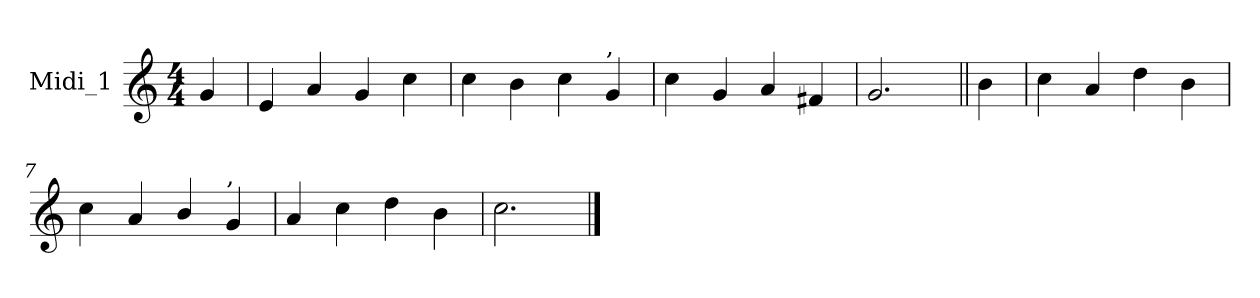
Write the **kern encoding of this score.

**kern
*part1
*staff1
*I"Midi_1
*clefG2
*k[]
*C:
*M4/4
=
4g
=1
4e
4a
4g
4cc
=2
4cc
4b
4cc
!LO:TX:a:t=,
4g
=3
4cc
4g
4a
4f#X
=4
2.g
!!LO:LB:g=z
=5||
4b
=6
4cc
4a
4dd
4b
=7
4cc
4a
4b/
!LO:TX:a:t=,
4g
=8
4a
4cc
4dd
4b
=9
2.cc
==
*-
